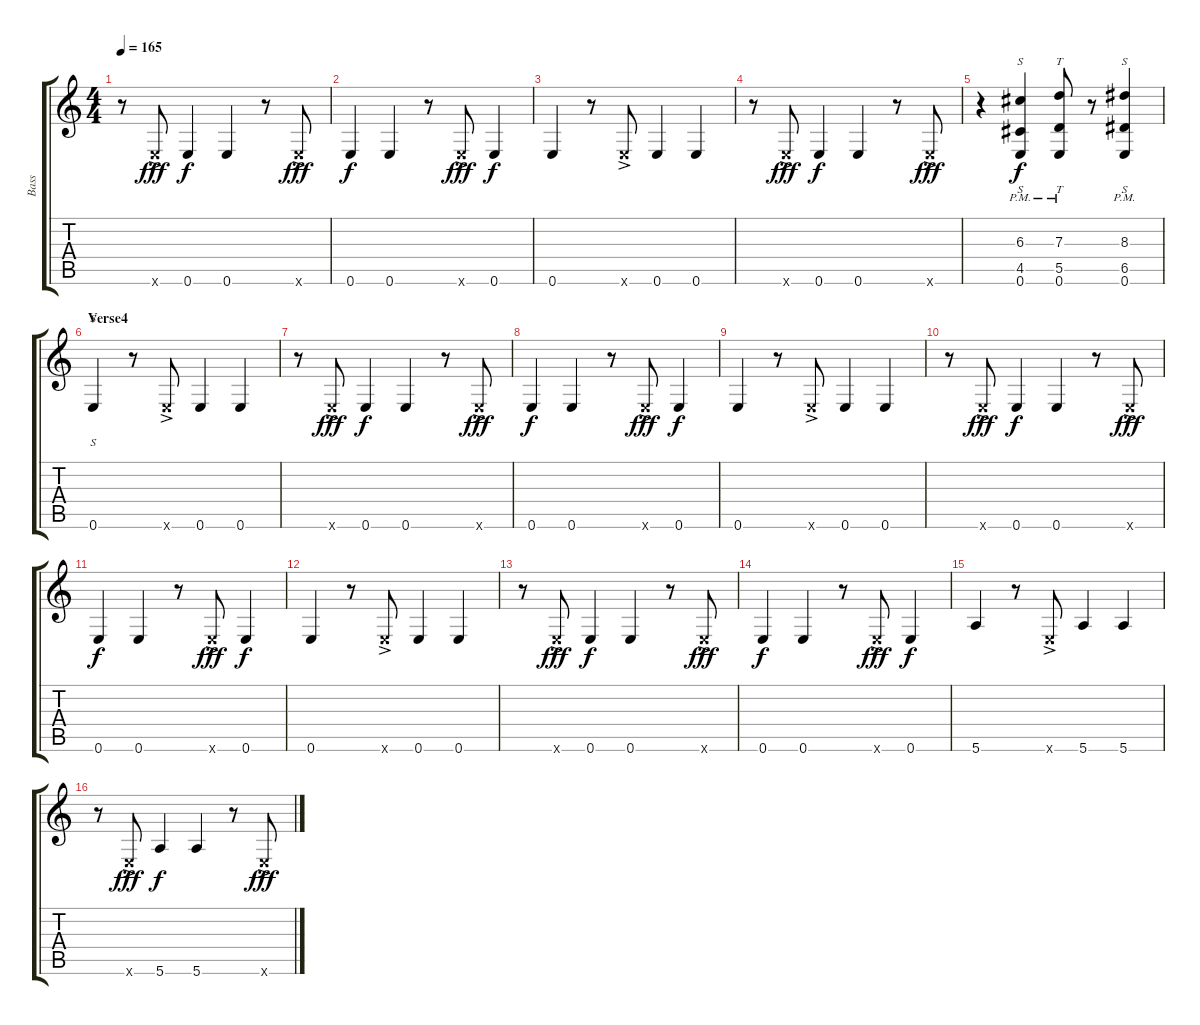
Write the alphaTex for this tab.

\track ("Bass" "Bass") {instrument electricbassfinger}
\staff {score tabs}
\tuning (E4 B3 G3 D3 A2 E2) {hide}
\ts (4 4)
\tempo 165
\clef g2
\ks c
r.8{dy f} 0.6{ac x}.8{dy fff} 0.6.4{dy f} 0.6.4 r.8 0.6{ac x}.8{dy fff} |
\section ("" "")
0.6.4{dy f} 0.6.4 r.8 0.6{ac x}.8{dy fff} 0.6.4{dy f} |
\section ("" "")
0.6.4 r.8 0.6{ac x}.8 0.6.4 0.6.4 |
r.8 0.6{ac x}.8{dy fff} 0.6.4{dy f} 0.6.4 r.8 0.6{ac x}.8{dy fff} |
r.4 (6.3{pm} 4.5 0.6).4{s dy f} (7.3{pm} 5.5 0.6).8{tt} r.8 (8.3 6.5{pm} 0.6).4{s} |
\section ("" "Verse4")
0.6.4{s} r.8 0.6{ac x}.8 0.6.4 0.6.4 |
r.8 0.6{ac x}.8{dy fff} 0.6.4{dy f} 0.6.4 r.8 0.6{ac x}.8{dy fff} |
0.6.4{dy f} 0.6.4 r.8 0.6{ac x}.8{dy fff} 0.6.4{dy f} |
0.6.4 r.8 0.6{ac x}.8 0.6.4 0.6.4 |
r.8 0.6{ac x}.8{dy fff} 0.6.4{dy f} 0.6.4 r.8 0.6{ac x}.8{dy fff} |
0.6.4{dy f} 0.6.4 r.8 0.6{ac x}.8{dy fff} 0.6.4{dy f} |
0.6.4 r.8 0.6{ac x}.8 0.6.4 0.6.4 |
r.8 0.6{ac x}.8{dy fff} 0.6.4{dy f} 0.6.4 r.8 0.6{ac x}.8{dy fff} |
0.6.4{dy f} 0.6.4 r.8 0.6{ac x}.8{dy fff} 0.6.4{dy f} |
5.6.4 r.8 0.6{ac x}.8 5.6.4 5.6.4 |
r.8 0.6{ac x}.8{dy fff} 5.6.4{dy f} 5.6.4 r.8 0.6{ac x}.8{dy fff}
